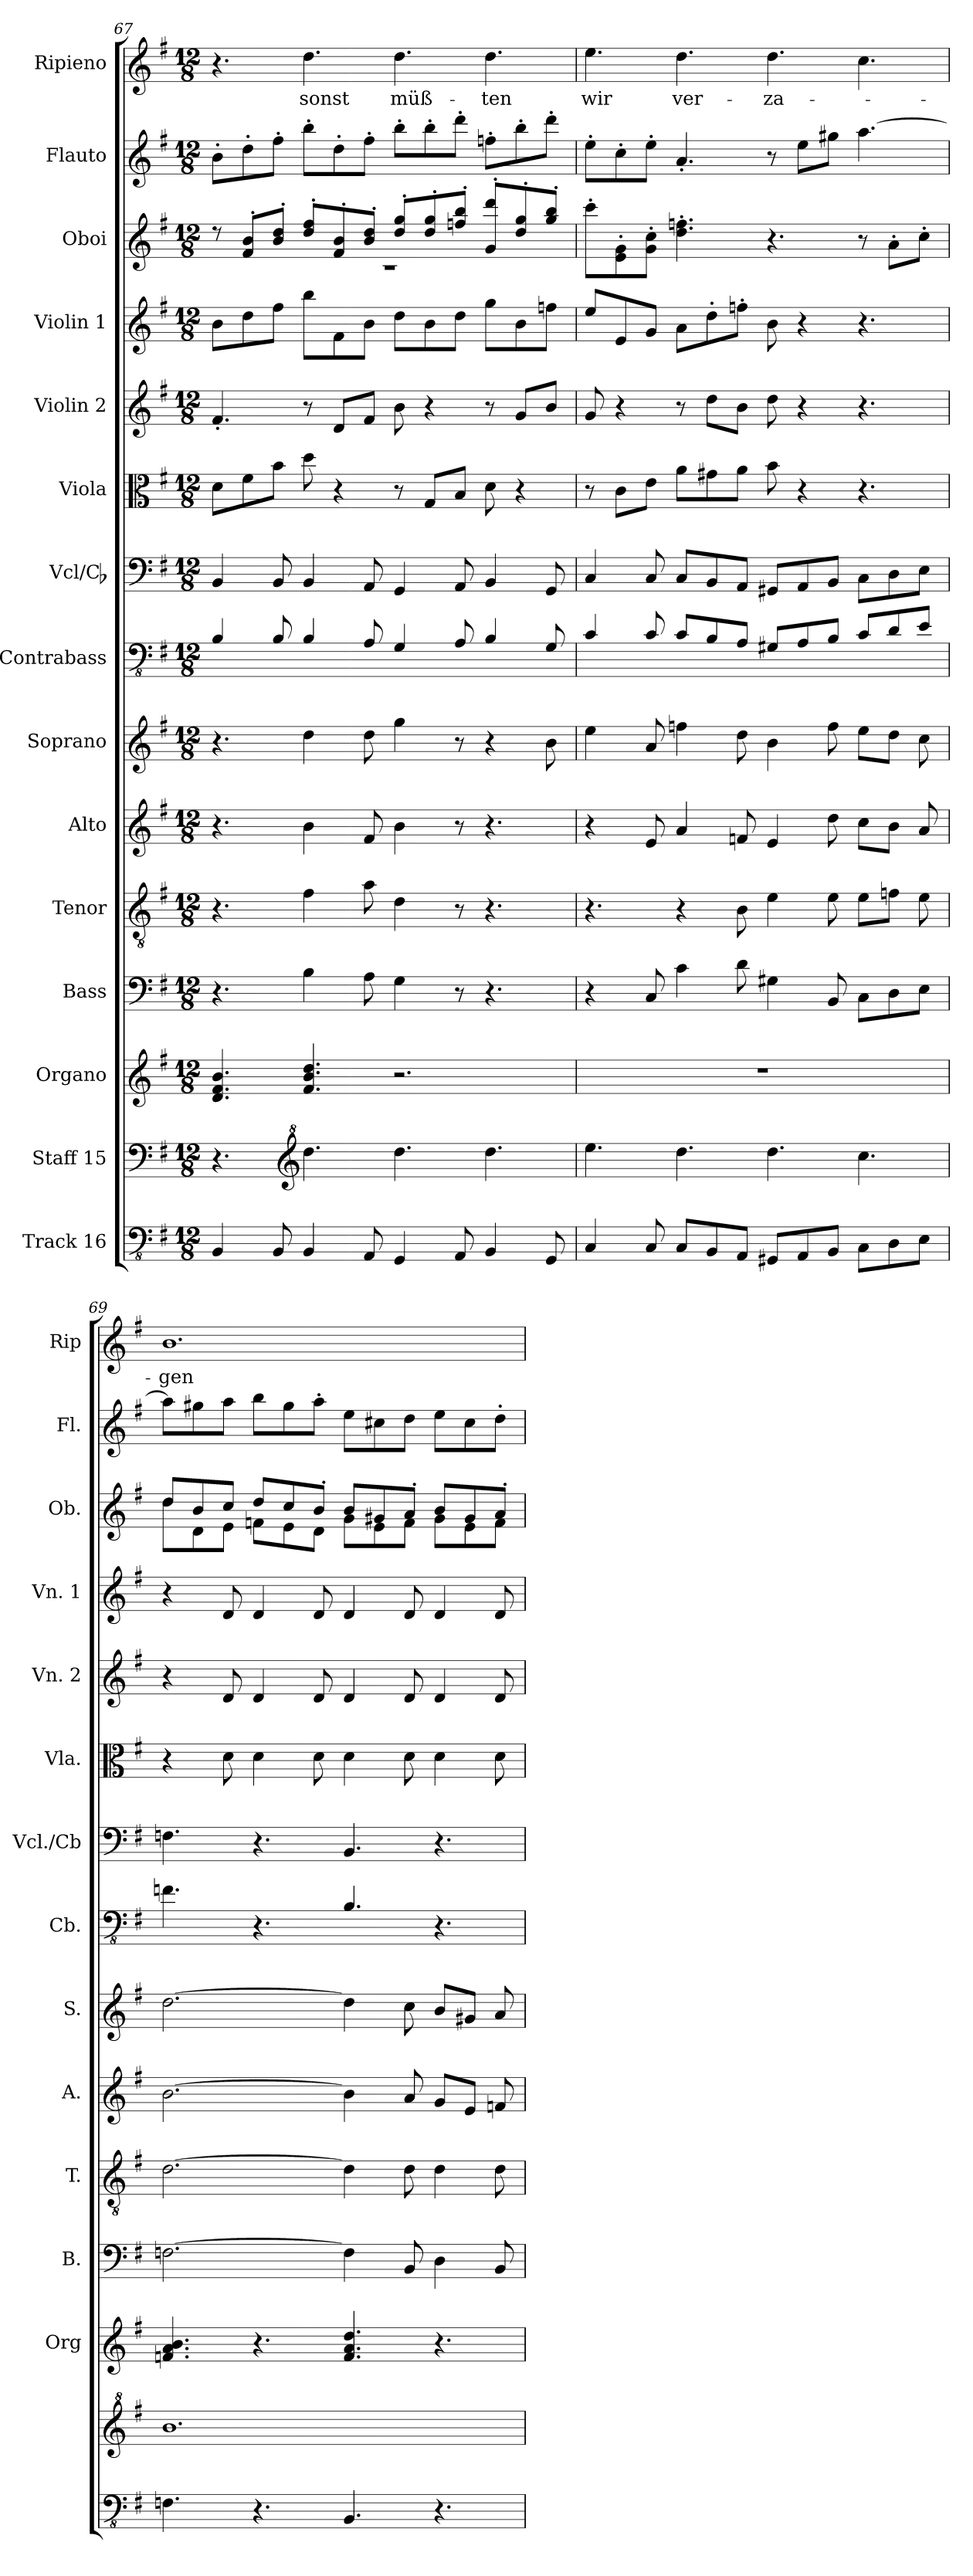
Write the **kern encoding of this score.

**kern	**kern	**kern	**kern	**kern	**kern	**kern	**kern	**kern	**kern	**kern	**kern	**kern	**kern	**kern	**text
*part15	*part14	*part13	*part12	*part11	*part10	*part9	*part8	*part7	*part6	*part5	*part4	*part3	*part2	*part1	*part1
*staff15	*staff14	*staff13	*staff12	*staff11	*staff10	*staff9	*staff8	*staff7	*staff6	*staff5	*staff4	*staff3	*staff2	*staff1	*staff1
*I"Track 16	*I"Staff 15	*I"Organo	*I"Bass	*I"Tenor	*I"Alto	*I"Soprano	*I"Contrabass	*I"Vcl/Cb	*I"Viola	*I"Violin 2	*I"Violin 1	*I"Oboi	*I"Flauto	*I"Ripieno	*
*	*	*I'Org	*I'B.	*I'T.	*I'A.	*I'S.	*I'Cb.	*I'Vcl./Cb	*I'Vla.	*I'Vn. 2	*I'Vn. 1	*I'Ob.	*I'Fl.	*I'Rip	*
*clefFv4	*clefF4	*clefG2	*clefF4	*clefGv2	*clefG2	*clefG2	*clefFv4	*clefF4	*clefC3	*clefG2	*clefG2	*clefG2	*clefG2	*clefG2	*
*	*	*	*	*	*	*	*ITrd7c12	*	*	*	*	*	*	*	*
*k[f#]	*k[f#]	*k[f#]	*k[f#]	*k[f#]	*k[f#]	*k[f#]	*k[f#]	*k[f#]	*k[f#]	*k[f#]	*k[f#]	*k[f#]	*k[f#]	*k[f#]	*
*M12/8	*M12/8	*M12/8	*M12/8	*M12/8	*M12/8	*M12/8	*M12/8	*M12/8	*M12/8	*M12/8	*M12/8	*M12/8	*M12/8	*M12/8	*
=67	=67	=67	=67	=67	=67	=67	=67	=67	=67	=67	=67	=67	=67	=67	=67
*	*	*	*	*	*	*	*	*	*	*	*	*^	*	*	*
4BBB/	4.r	4.d/ 4.f#/ 4.b/	4.r	4.r	4.r	4.r	4BBB/	4BB/	8d\L	4.f#'/	8b\L	8r	1.r	8b'\L	4.r	.
.	.	.	.	.	.	.	.	.	8f#\	.	8dd\	8f#/' 8b/'L	.	8dd'\	.	.
8BBB/	.	.	.	.	.	.	8BBB/	8BB/	8b\J	.	8ff#\J	8b/' 8dd/'J	.	8ff#'\J	.	.
*	*clefG^2	*	*	*	*	*	*	*	*	*	*	*	*	*	*	*
4BBB/	4.ddd\	4.f#/ 4.b/ 4.dd/	4B\	4f#\	4b\	4dd\	4BBB/	4BB/	8dd\	8r	8bb\L	8dd/' 8ff#/'L	.	8bb'\L	4.dd\	sonst
.	.	.	.	.	.	.	.	.	4r	8d/L	8f#\	8f#/' 8b/'	.	8dd'\	.	.
8AAA/	.	.	8A\	8a\	8f#/	8dd\	8AAA/	8AA/	.	8f#/J	8b\J	8b/' 8dd/'J	.	8ff#'\J	.	.
4GGG/	4.ddd\	2.r	4G\	4d\	4b\	4gg\	4GGG/	4GG/	8r	8b\	8dd\L	8dd/' 8gg/'L	.	8bb'\L	4.dd\	müß-
.	.	.	.	.	.	.	.	.	8G/L	4r	8b\	8dd/' 8gg/'	.	8bb'\	.	.
8AAA/	.	.	8r	8r	8r	8r	8AAA/	8AA/	8B/J	.	8dd\J	8ffn/' 8bb/'J	.	8ddd'\J	.	.
4BBB/	4.ddd\	.	4.r	4.r	4.r	4r	4BBB/	4BB/	8d\	8r	8gg\L	8g/' 8ddd/'L	.	8ffn'\L	4.dd\	-ten
.	.	.	.	.	.	.	.	.	4r	8g/L	8b\	8dd/' 8gg/'	.	8bb'\	.	.
8GGG/	.	.	.	.	.	8b\	8GGG/	8GG/	.	8b/J	8ffn\J	8gg/' 8bb/'J	.	8ddd'\J	.	.
*	*	*	*	*	*	*	*	*	*	*	*	*v	*v	*	*	*
!!LO:PB:g=z
=68	=68	=68	=68	=68	=68	=68	=68	=68	=68	=68	=68	=68	=68	=68	=68
4CC/	4.eee\	1.r	4r	4.r	4r	4ee\	4CC/	4C/	8r	8g/	8ee/L	8ccc'\L	8ee'\L	4.ee\	wir
.	.	.	.	.	.	.	.	.	8c\L	4r	8e/	8e\' 8g\'	8cc'\	.	.
8CC/	.	.	8C/	.	8e/	8a/	8CC/	8C/	8e\J	.	8g/J	8g\' 8cc\'J	8ee'\J	.	.
8CC/L	4.ddd\	.	4c\	4r	4a/	4ffn\	8CC/L	8C/L	8a\L	8r	8a\L	4.dd\' 4.ffn\'	4.a'/	4.dd\	ver-
8BBB/	.	.	.	.	.	.	8BBB/	8BB/	8g#X\	8dd\L	8dd'\	.	.	.	.
8AAA/J	.	.	8d\	8B\	8fn/	8dd\	8AAA/J	8AA/J	8a\J	8b\J	8ffn'\J	.	.	.	.
8GGG#X/L	4.ddd\	.	4G#X\	4e\	4e/	4b\	8GGG#X/L	8GG#X/L	8b\	8dd\	8b\	4.r	8r	4.dd\	-za-
8AAA/	.	.	.	.	.	.	8AAA/	8AA/	4r	4r	4r	.	8ee\L	.	.
8BBB/J	.	.	8BB/	8e\	8dd\	8ff\	8BBB/J	8BB/J	.	.	.	.	8gg#X\J	.	.
8CC\L	4.ccc\	.	8C\L	8e\L	8cc\L	8ee\L	8CC/L	8C\L	4.r	4.r	4.r	8r	[4.aa\	4.cc\	.
8DD\	.	.	8D\	8fn\J	8b\J	8dd\J	8DD/	8D\	.	.	.	8a'\L	.	.	.
8EE\J	.	.	8E\J	8e\	8a/	8cc\	8EE/J	8E\J	.	.	.	8cc'\J	.	.	.
=69	=69	=69	=69	=69	=69	=69	=69	=69	=69	=69	=69	=69	=69	=69	=69
*	*	*	*	*	*	*	*	*	*	*	*	*^	*	*	*
4.FFn\	1.bb	4.fn/ 4.a/ 4.b/	[2.Fn\	[2.d\	[2.b\	[2.dd\	4.FFn\	4.Fn\	4r	4r	4r	8dd/L	8dd\L	8aa\L]	1.b	-gen
.	.	.	.	.	.	.	.	.	.	.	.	8b/	8d\	8gg#X\	.	.
.	.	.	.	.	.	.	.	.	8d\	8d/	8d/	8cc/J	8e\J	8aa\J	.	.
4.r	.	4.r	.	.	.	.	4.r	4.r	4d\	4d/	4d/	8dd/L	8fn\L	8bb\L	.	.
.	.	.	.	.	.	.	.	.	.	.	.	8cc/	8e\	8gg#\	.	.
.	.	.	.	.	.	.	.	.	8d\	8d/	8d/	8b'/J	8d\J	8aa'\J	.	.
4.BBB/	.	4.f/ 4.a/ 4.dd/	4F\]	4d\]	4b\]	4dd\]	4.BBB/	4.BB/	4d\	4d/	4d/	8b/L	8g\L	8ee\L	.	.
.	.	.	.	.	.	.	.	.	.	.	.	8g#X/	8e\	8cc#X\	.	.
.	.	.	8BB/	8d\	8a/	8cc\	.	.	8d\	8d/	8d/	8a'/J	8f\J	8dd\J	.	.
4.r	.	4.r	4D\	4d\	8g/L	8b/L	4.r	4.r	4d\	4d/	4d/	8b/L	8g#\L	8ee\L	.	.
.	.	.	.	.	8e/J	8g#X/J	.	.	.	.	.	8g#/	8e\	8cc#\	.	.
.	.	.	8BB/	8d\	8fn/	8a/	.	.	8d\	8d/	8d/	8a'/J	8f\J	8dd'\J	.	.
*	*	*	*	*	*	*	*	*	*	*	*	*v	*v	*	*	*
=	=	=	=	=	=	=	=	=	=	=	=	=	=	=	=
*-	*-	*-	*-	*-	*-	*-	*-	*-	*-	*-	*-	*-	*-	*-	*-
